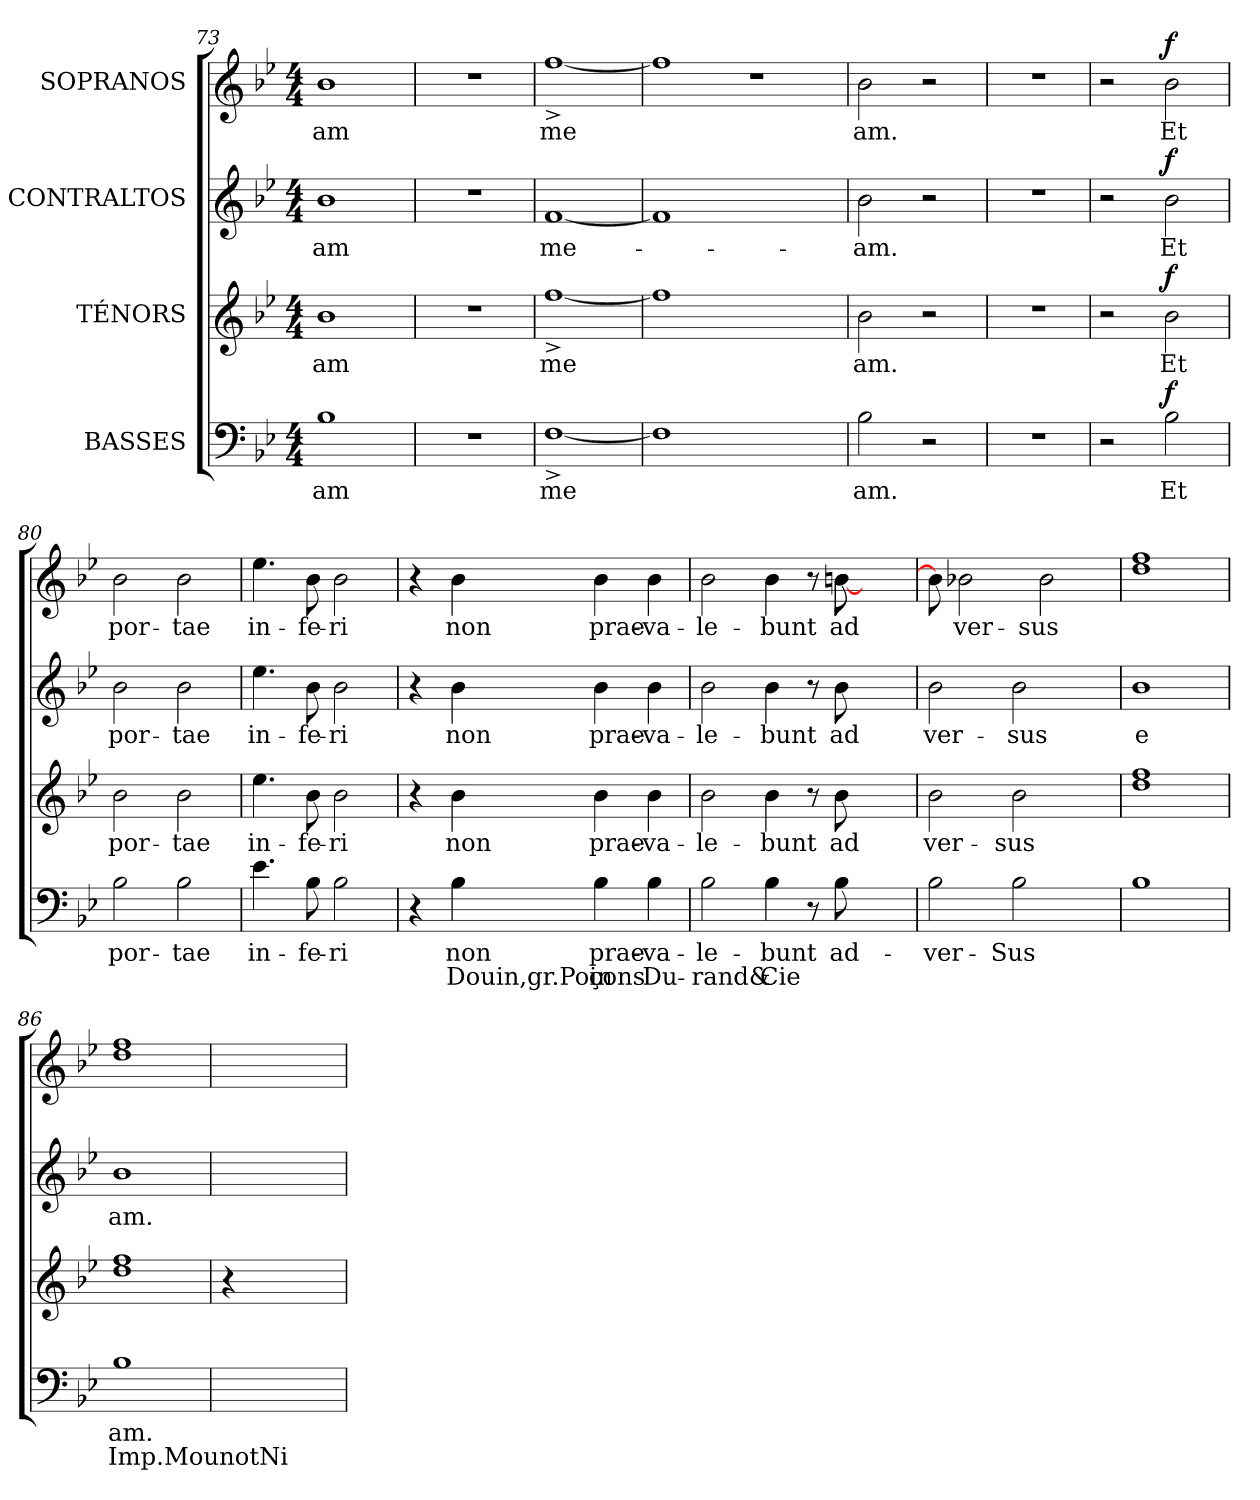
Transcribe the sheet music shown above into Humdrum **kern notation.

**kern	**text	**text	**dynam	**kern	**text	**dynam	**kern	**text	**dynam	**kern	**text	**dynam
*part4	*part4	*part4	*part4	*part3	*part3	*part3	*part2	*part2	*part2	*part1	*part1	*part1
*staff4	*staff4	*staff4	*staff4	*staff3	*staff3	*staff3	*staff2	*staff2	*staff2	*staff1	*staff1	*staff1
*I"BASSES	*	*	*	*I"TÉNORS	*	*	*I"CONTRALTOS	*	*	*I"SOPRANOS	*	*
*clefF4	*	*	*	*clefG2	*	*	*clefG2	*	*	*clefG2	*	*
*k[b-e-]	*	*	*	*k[b-e-]	*	*	*k[b-e-]	*	*	*k[b-e-]	*	*
*M4/4	*	*	*	*M4/4	*	*	*M4/4	*	*	*M4/4	*	*
=73	=73	=73	=73	=73	=73	=73	=73	=73	=73	=73	=73	=73
1B-i/	am	.	.	1b-i/	am	.	1b-i/	am	.	1b-i/	am	.
=74	=74	=74	=74	=74	=74	=74	=74	=74	=74	=74	=74	=74
1r	.	.	.	1r	.	.	1r	.	.	1r	.	.
=75	=75	=75	=75	=75	=75	=75	=75	=75	=75	=75	=75	=75
[1F^>i/	me	.	.	[1ff^>i/	me	.	[1fi/	me-	.	[1ff^>i/	me	.
=76	=76	=76	=76	=76	=76	=76	=76	=76	=76	=76	=76	=76
1Fi/]	.	.	.	1ffi/]	.	.	1fi/]	.	.	1ffi/]	.	.
1ryy	.	.	.	1ryy	.	.	1ryy	.	.	1r	.	.
!!LO:LB:g=z
=77	=77	=77	=77	=77	=77	=77	=77	=77	=77	=77	=77	=77
2B-i\	am.	.	.	2b-i\	am.	.	2b-i\	am.	.	2b-i\	am.	.
2r	.	.	.	2r	.	.	2r	.	.	2r	.	.
=78	=78	=78	=78	=78	=78	=78	=78	=78	=78	=78	=78	=78
1r	.	.	.	1r	.	.	1r	.	.	1r	.	.
=79	=79	=79	=79	=79	=79	=79	=79	=79	=79	=79	=79	=79
2r	.	.	.	2r	.	.	2r	.	.	2r	.	.
!	!	!	!LO:DY:a	!	!	!LO:DY:a	!	!	!LO:DY:a	!	!	!LO:DY:a
2B-i\	Et	.	f	2b-i\	Et	f	2b-i\	Et	f	2b-i\	Et	f
=80	=80	=80	=80	=80	=80	=80	=80	=80	=80	=80	=80	=80
2B-i\	por-	.	.	2b-i\	por-	.	2b-i\	por-	.	2b-i\	por-	.
2B-i\	tae	.	.	2b-i\	tae	.	2b-i\	tae	.	2b-i\	tae	.
=81	=81	=81	=81	=81	=81	=81	=81	=81	=81	=81	=81	=81
4.e-i\	in-	.	.	4.ee-i\	in-	.	4.ee-i\	in-	.	4.ee-i\	in-	.
8B-i\	fe-	.	.	8b-i\	fe-	.	8b-i\	fe-	.	8b-i\	fe-	.
2B-i\	ri	.	.	2b-i\	ri	.	2b-i\	ri	.	2b-i\	ri	.
!!LO:LB:g=z
=82	=82	=82	=82	=82	=82	=82	=82	=82	=82	=82	=82	=82
4r	.	.	.	4r	.	.	4r	.	.	4r	.	.
4B-i\	non	Douin,gr.Poin	.	4b-i\	non	.	4b-i\	non	.	4b-i\	non	.
4B-i\	prae-	çons	.	4b-i\	prae-	.	4b-i\	prae-	.	4b-i\	prae-	.
4B-i\	va-	Du-	.	4b-i\	va-	.	4b-i\	va-	.	4b-i\	va-	.
=83	=83	=83	=83	=83	=83	=83	=83	=83	=83	=83	=83	=83
*	*	*	*	*	*	*	*	*	*	*^	*	*
2B-i\	le-	rand&	.	2b-i\	le-	.	2b-i\	le-	.	2b-i\	2ryy	le-	.
4B-i\	bunt	Cie	.	4b-i\	bunt	.	4b-i\	bunt	.	4b-i\	4ryy	bunt	.
8r	.	.	.	8r	.	.	8r	.	.	8r	8ryy	.	.
8B-i\	ad-	.	.	8b-i\	ad	.	8b-i\	ad	.	8b-i\	[8bj\	ad	.
4ryy	.	.	.	4ryy	.	.	4ryy	.	.	4ryy	8ryy	.	.
.	.	.	.	.	.	.	.	.	.	.	8ryy	.	.
*	*	*	*	*	*	*	*	*	*	*v	*v	*	*
=84	=84	=84	=84	=84	=84	=84	=84	=84	=84	=84	=84	=84
2B-i\	ver-	.	.	2b-i\	ver-	.	2b-i\	ver-	.	8bj\]	.	.
.	.	.	.	.	.	.	.	.	.	2b-i\	ver-	.
2B-i\	Sus	.	.	2b-i\	sus	.	2b-i\	sus	.	.	.	.
.	.	.	.	.	.	.	.	.	.	2b-i\	sus	.
8ryy	.	.	.	8ryy	.	.	8ryy	.	.	.	.	.
=85	=85	=85	=85	=85	=85	=85	=85	=85	=85	=85	=85	=85
1B-i/	.	.	.	1ddi/ 1ffi/	.	.	1b-i/	e	.	1ddi/ 1ffi/	.	.
=86	=86	=86	=86	=86	=86	=86	=86	=86	=86	=86	=86	=86
1B-i/	am.	Imp.MounotNi	.	1ddi/ 1ffi/	.	.	1b-i/	am.	.	1ddi/ 1ffi/	.	.
=87	=87	=87	=87	=87	=87	=87	=87	=87	=87	=87	=87	=87
1ryy	.	.	.	4r	.	.	1ryy	.	.	1ryy	.	.
.	.	.	.	2.ryy	.	.	.	.	.	.	.	.
=	=	=	=	=	=	=	=	=	=	=	=	=
*-	*-	*-	*-	*-	*-	*-	*-	*-	*-	*-	*-	*-
